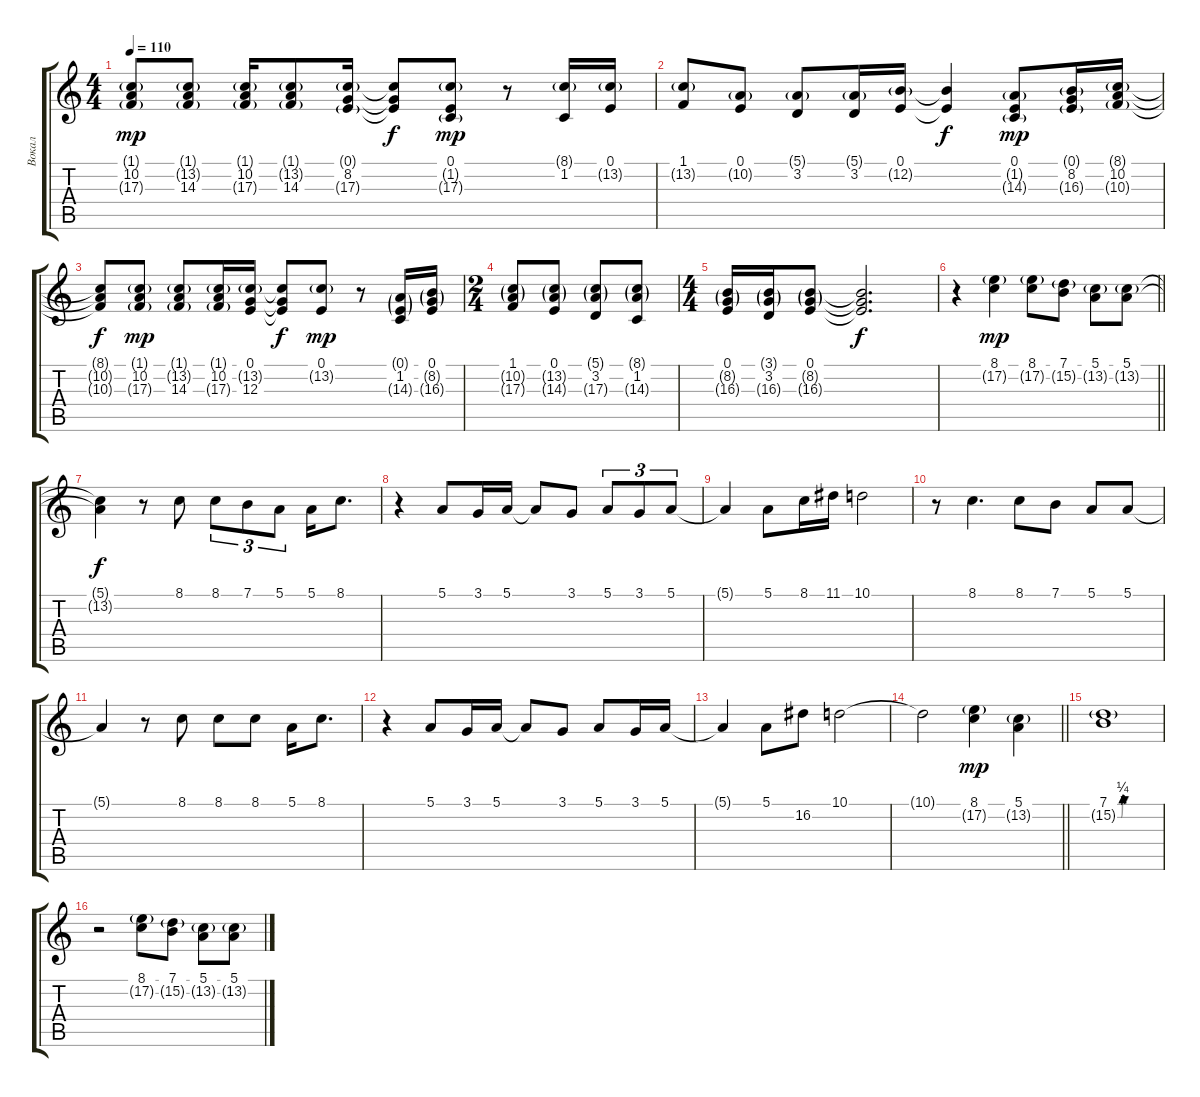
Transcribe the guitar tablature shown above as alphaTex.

\track ("Вокал" "Вокал") {instrument sopranosax}
\staff {score tabs}
\tuning (E4 B3 G3 D3 A2 E2) {hide}
\ts (4 4)
\tempo 110
\clef g2
\ks c
(1.1{g} 10.2 17.3{g}).8{dy mp} (1.1{g} 13.2{g} 14.3).8 (1.1{g} 10.2 17.3{g}).16 (1.1{g} 13.2{g} 14.3).8 (0.1{g} 8.2 17.3{g}).16 (0.1{t} 8.2{t} 17.3{t}).8{dy f} (0.1 1.2{g} 17.3{g}).8{dy mp} r.8 (8.1{g} 1.2).16 (0.1 13.2{g}).16 |
(1.1 13.2{g}).8 (0.1 10.2{g}).8 (5.1{g} 3.2).8 (5.1{g} 3.2).16 (0.1 12.2{g}).16 (0.1{t} 12.2{t}).4{dy f} (0.1 1.2{g} 14.3{g}).8{dy mp} (0.1{g} 8.2 16.3{g}).16 (8.1{g} 10.2 10.3{g}).16 |
(8.1{t} 10.2{t} 10.3{t}).8{dy f} (1.1{g} 10.2 17.3{g}).8{dy mp} (1.1{g} 13.2{g} 14.3).8 (1.1{g} 10.2 17.3{g}).16 (0.1 13.2{g} 12.3).16 (0.1{t} 13.2{t} 12.3{t}).8{dy f} (0.1 13.2{g}).8{dy mp} r.8 (0.1{g} 1.2 14.3{g}).16 (0.1 8.2{g} 16.3{g}).16 |
\ts (2 4)
(1.1 10.2{g} 17.3{g}).8 (0.1 13.2{g} 14.3{g}).8 (5.1{g} 3.2 17.3{g}).8 (8.1{g} 1.2 14.3{g}).8 |
\ts (4 4)
(0.1 8.2{g} 16.3{g}).16 (3.1{g} 3.2 16.3{g}).16 (0.1 8.2{g} 16.3{g}).8 (0.1{t} 8.2{t} 16.3{t}).2{d dy f} |
\barLineRight lightlight
r.4 (8.1 17.2{g}).4{dy mp} (8.1 17.2{g}).8 (7.1 15.2{g}).8 (5.1 13.2{g}).8 (5.1 13.2{g}).8 |
(5.1{t} 13.2{t}).4{dy f} r.8 8.1.8 8.1.8{tu (3 2)} 7.1.8{tu (3 2)} 5.1.8{tu (3 2)} 5.1.16 8.1.8{d} |
r.4 5.1.8 3.1.16 5.1.16 5.1{t}.8 3.1.8 5.1.8{tu (3 2)} 3.1.8{tu (3 2)} 5.1.8{tu (3 2)} |
5.1{t}.4 5.1.8 8.1.16 11.1.16 10.1.2 |
r.8 8.1.4{d} 8.1.8 7.1.8 5.1.8 5.1.8 |
5.1{t}.4 r.8 8.1.8 8.1.8 8.1.8 5.1.16 8.1.8{d} |
r.4 5.1.8 3.1.16 5.1.16 5.1{t}.8 3.1.8 5.1.8 3.1.16 5.1.16 |
5.1{t}.4 5.1.8 16.2.8 10.1.2 |
\barLineRight lightlight
10.1{t}.2 (8.1 17.2{g}).4{dy mp} (5.1 13.2{g}).4 |
(7.1{be (custom 0 0 5 0 7 1 10 0 60 0)} 15.2{be (custom 0 0 5 0 7 1 11 0 20 0 30 0 60 0) g}).1 |
r.2 (8.1 17.2{g}).8 (7.1 15.2{g}).8 (5.1 13.2{g}).8 (5.1 13.2{g}).8
